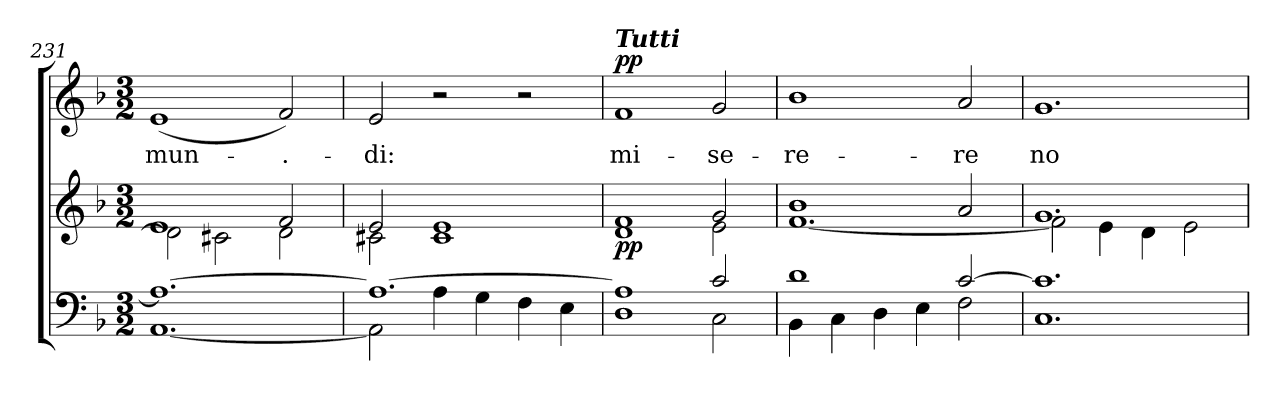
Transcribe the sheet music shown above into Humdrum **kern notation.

**kern	**kern	**dynam	**kern	**text	**dynam
*part2	*part2	*part2	*part1	*part1	*part1
*staff3	*staff2	*staff2/3	*staff1	*staff1	*staff1
*clefF4	*clefG2	*	*clefG2	*	*
*k[b-]	*k[b-]	*	*k[b-]	*	*
*F:	*F:	*	*F:	*	*
*M3/2	*M3/2	*	*M3/2	*	*
=231	=231	=231	=231	=231	=231
*^	*^	*	*	*	*
!	!	!	!	!	!	!LO:LY:b	!
1.A_	[<1.AA	1e	2d\]	.	(<1e	mun-	.
.	.	.	2c#X\	.	.	.	.
!	!	!	!	!	!	!LO:LY:b	!
.	.	2f/	2d\	.	2f/)	-.-	.
!!LO:LB:g=z
=232	=232	=232	=232	=232	=232	=232	=232
!	!	!	!	!	!	!LO:LY:b	!
1.A_	2AA\]	2e/	2c#X\	.	2e/	-di:	.
.	4A\	1e	1c#	.	2r	.	.
.	4G\	.	.	.	.	.	.
.	4F\	.	.	.	2r	.	.
.	4E\	.	.	.	.	.	.
=233	=233	=233	=233	=233	=233	=233	=233
!	!	!	!	!	!LO:TX:a:Bi:t=Tutti	!	!
!	!	!	!	!LO:DY:b	!	!LO:LY:b	!LO:DY:a
1A]	1D	1f	1d	pp	1f	mi-	pp
!	!	!	!	!	!	!LO:LY:b	!
2c/	2C\	2g/	2e\	.	2g/	-se-	.
=234	=234	=234	=234	=234	=234	=234	=234
!	!	!	!	!	!	!LO:LY:b	!
1d	4BB-\	1b-	[<1.f	.	1b-	-re-	.
.	4C\	.	.	.	.	.	.
.	4D\	.	.	.	.	.	.
.	4E\	.	.	.	.	.	.
!	!	!	!	!	!	!LO:LY:b	!
[>2c/	2F\	2a/	.	.	2a/	-re	.
=235	=235	=235	=235	=235	=235	=235	=235
!	!	!	!	!	!	!LO:LY:b	!
1.c]	1.C	1.g	2f\]	.	1.g	no-	.
.	.	.	4e\	.	.	.	.
.	.	.	4d\	.	.	.	.
.	.	.	2e\	.	.	.	.
*v	*v	*	*	*	*	*	*
*	*v	*v	*	*	*	*
=	=	=	=	=	=
*-	*-	*-	*-	*-	*-
